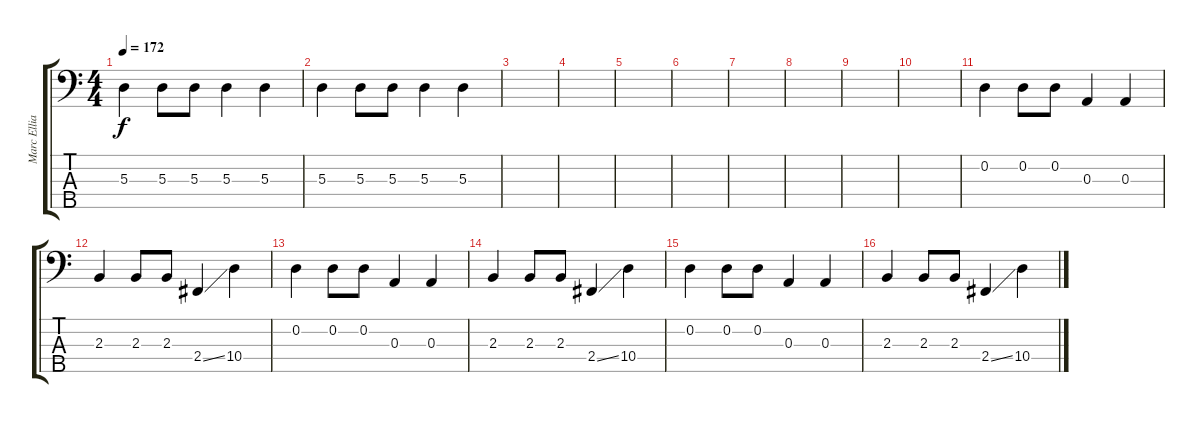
\track ("Marc Elliard" "Marc Ellia") {instrument electricbassfinger}
\staff {score tabs}
\tuning (G2 D2 A1 E1 B0) {hide}
\ts (4 4)
\tempo 172
\clef f4
\ks c
5.3.4{dy f} 5.3.8 5.3.8 5.3.4 5.3.4 |
5.3.4 5.3.8 5.3.8 5.3.4 5.3.4 |
|
|
|
|
|
|
|
|
0.2.4 0.2.8 0.2.8 0.3.4 0.3.4 |
2.3.4 2.3.8 2.3.8 2.4{ss}.4 10.4.4 |
0.2.4 0.2.8 0.2.8 0.3.4 0.3.4 |
2.3.4 2.3.8 2.3.8 2.4{ss}.4 10.4.4 |
0.2.4 0.2.8 0.2.8 0.3.4 0.3.4 |
2.3.4 2.3.8 2.3.8 2.4{ss}.4 10.4.4
